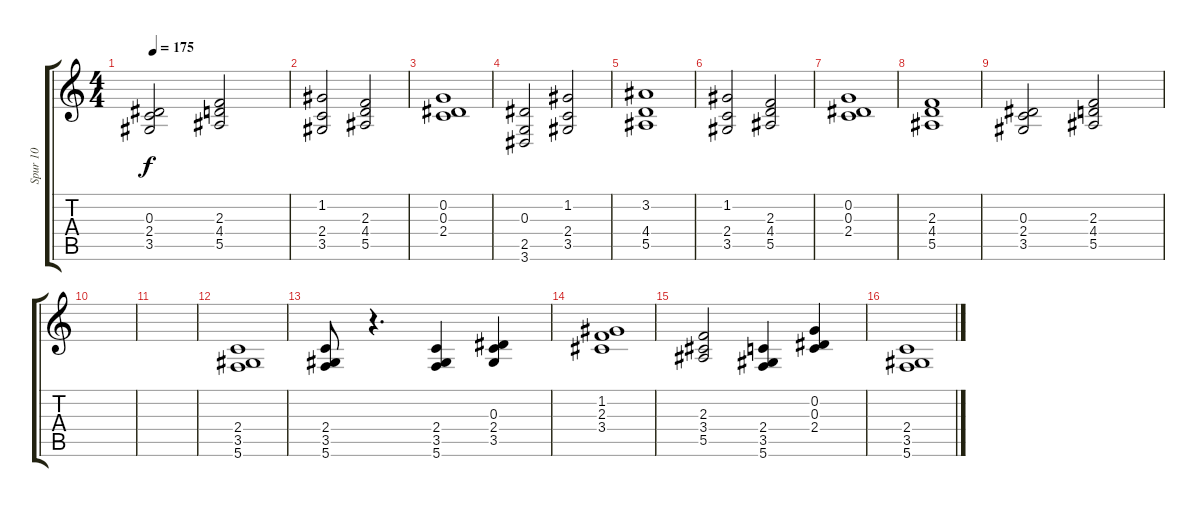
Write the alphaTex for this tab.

\track ("Spur 10" "Spur 10") {instrument distortionguitar}
\staff {score tabs}
\tuning (C4 G3 Eb3 Bb2 F2 C2) {hide}
\ts (4 4)
\tempo 175
\clef g2
\ks c
(0.3 2.4 3.5).2{dy f} (2.3 4.4 5.5).2 |
(1.2 2.4 3.5).2 (2.3 4.4 5.5).2 |
(0.2 0.3 2.4).1 |
(0.3 2.5 3.6).2 (1.2 2.4 3.5).2 |
(3.2 4.4 5.5).1 |
(1.2 2.4 3.5).2 (2.3 4.4 5.5).2 |
(0.2 0.3 2.4).1 |
(2.3 4.4 5.5).1 |
(0.3 2.4 3.5).2 (2.3 4.4 5.5).2 |
|
|
(2.4 3.5 5.6).1 |
(2.4 3.5 5.6).8 r.4{d} (2.4 3.5 5.6).4 (0.3 2.4 3.5).4 |
(1.2 2.3 3.4).1 |
(2.3 3.4 5.5).2 (2.4 3.5 5.6).4 (0.2 0.3 2.4).4 |
(2.4 3.5 5.6).1
